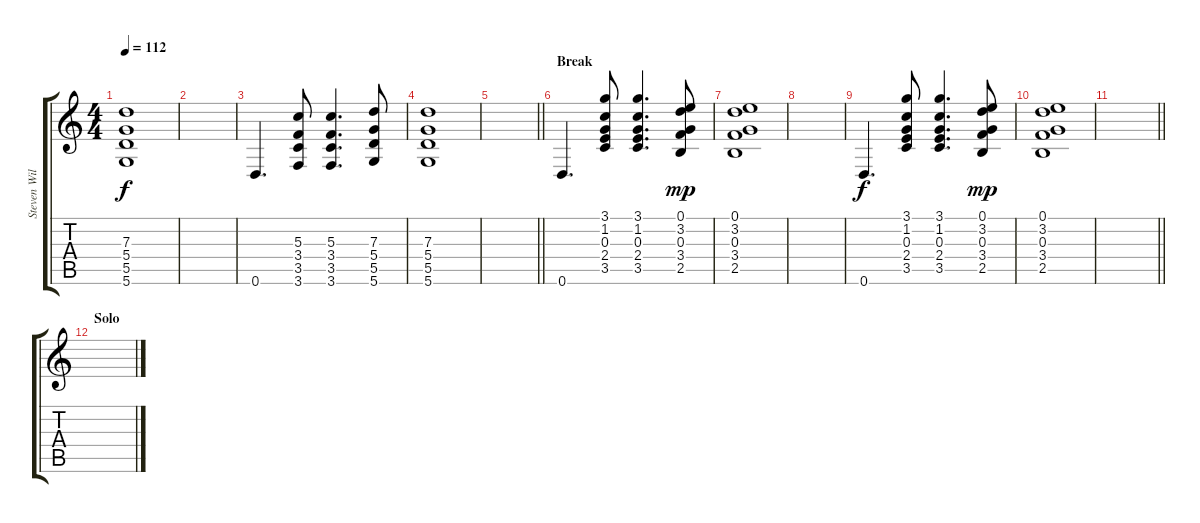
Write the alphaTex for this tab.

\track ("Steven Wilson - Lead Guitar 2" "Steven Wil") {instrument electricguitarclean}
\staff {score tabs}
\tuning (E4 B3 G3 D3 A2 D2) {hide}
\ts (4 4)
\tempo 112
\clef g2
\ks c
(7.3 5.4 5.5 5.6).1{dy f} |
|
0.6.4{d} (5.3 3.4 3.5 3.6).8 (5.3 3.4 3.5 3.6).4{d} (7.3 5.4 5.5 5.6).8 |
(7.3 5.4 5.5 5.6).1 |
\barLineRight lightlight
|
\section ("" "Break")
0.6.4{d} (3.1 1.2 0.3 2.4 3.5).8 (3.1 1.2 0.3 2.4 3.5).4{d} (0.1 3.2 0.3 3.4 2.5).8{dy mp} |
(0.1 3.2 0.3 3.4 2.5).1 |
|
0.6.4{d dy f} (3.1 1.2 0.3 2.4 3.5).8 (3.1 1.2 0.3 2.4 3.5).4{d} (0.1 3.2 0.3 3.4 2.5).8{dy mp} |
(0.1 3.2 0.3 3.4 2.5).1 |
\barLineRight lightlight
|
\section ("" "Solo")
